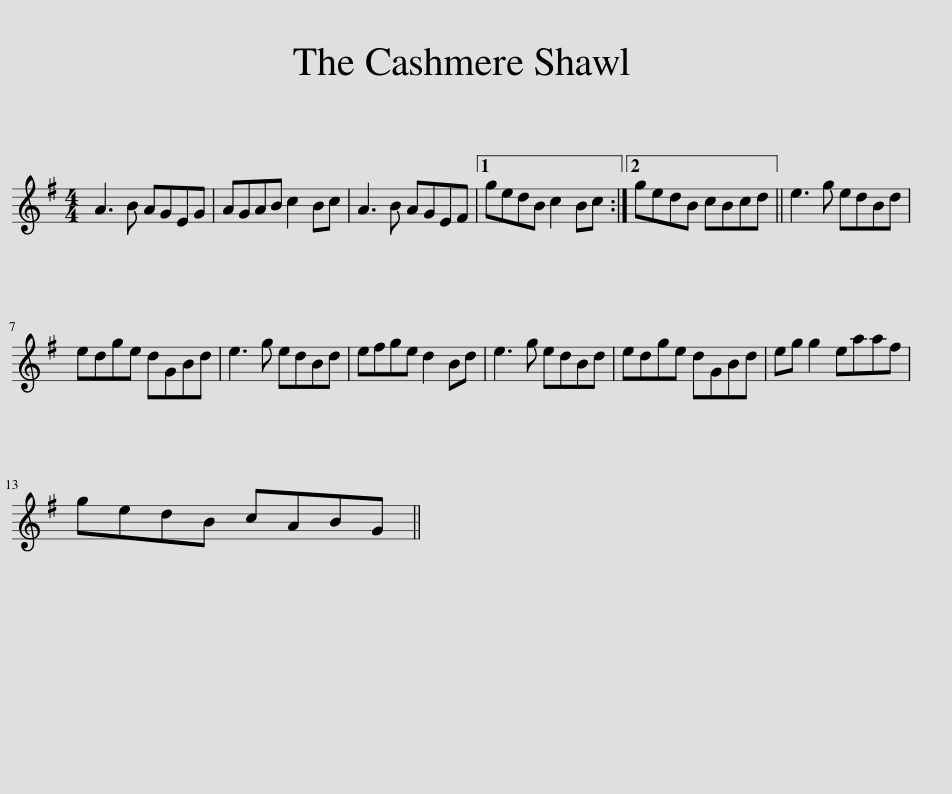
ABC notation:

X:1
L:1/8
M:4/4
I:linebreak $
K:G
V:1 treble
V:1
 A3 B AGEG | AGAB c2 Bc | A3 B AGEF |1 gedB c2 Bc :|2 gedB cBcd || %5
 e3 g edBd |$ edge dGBd | e3 g edBd | efge d2 Bd | e3 g edBd | %10
 edge dGBd | eg g2 eaaf |$ gedB cABG || %13
